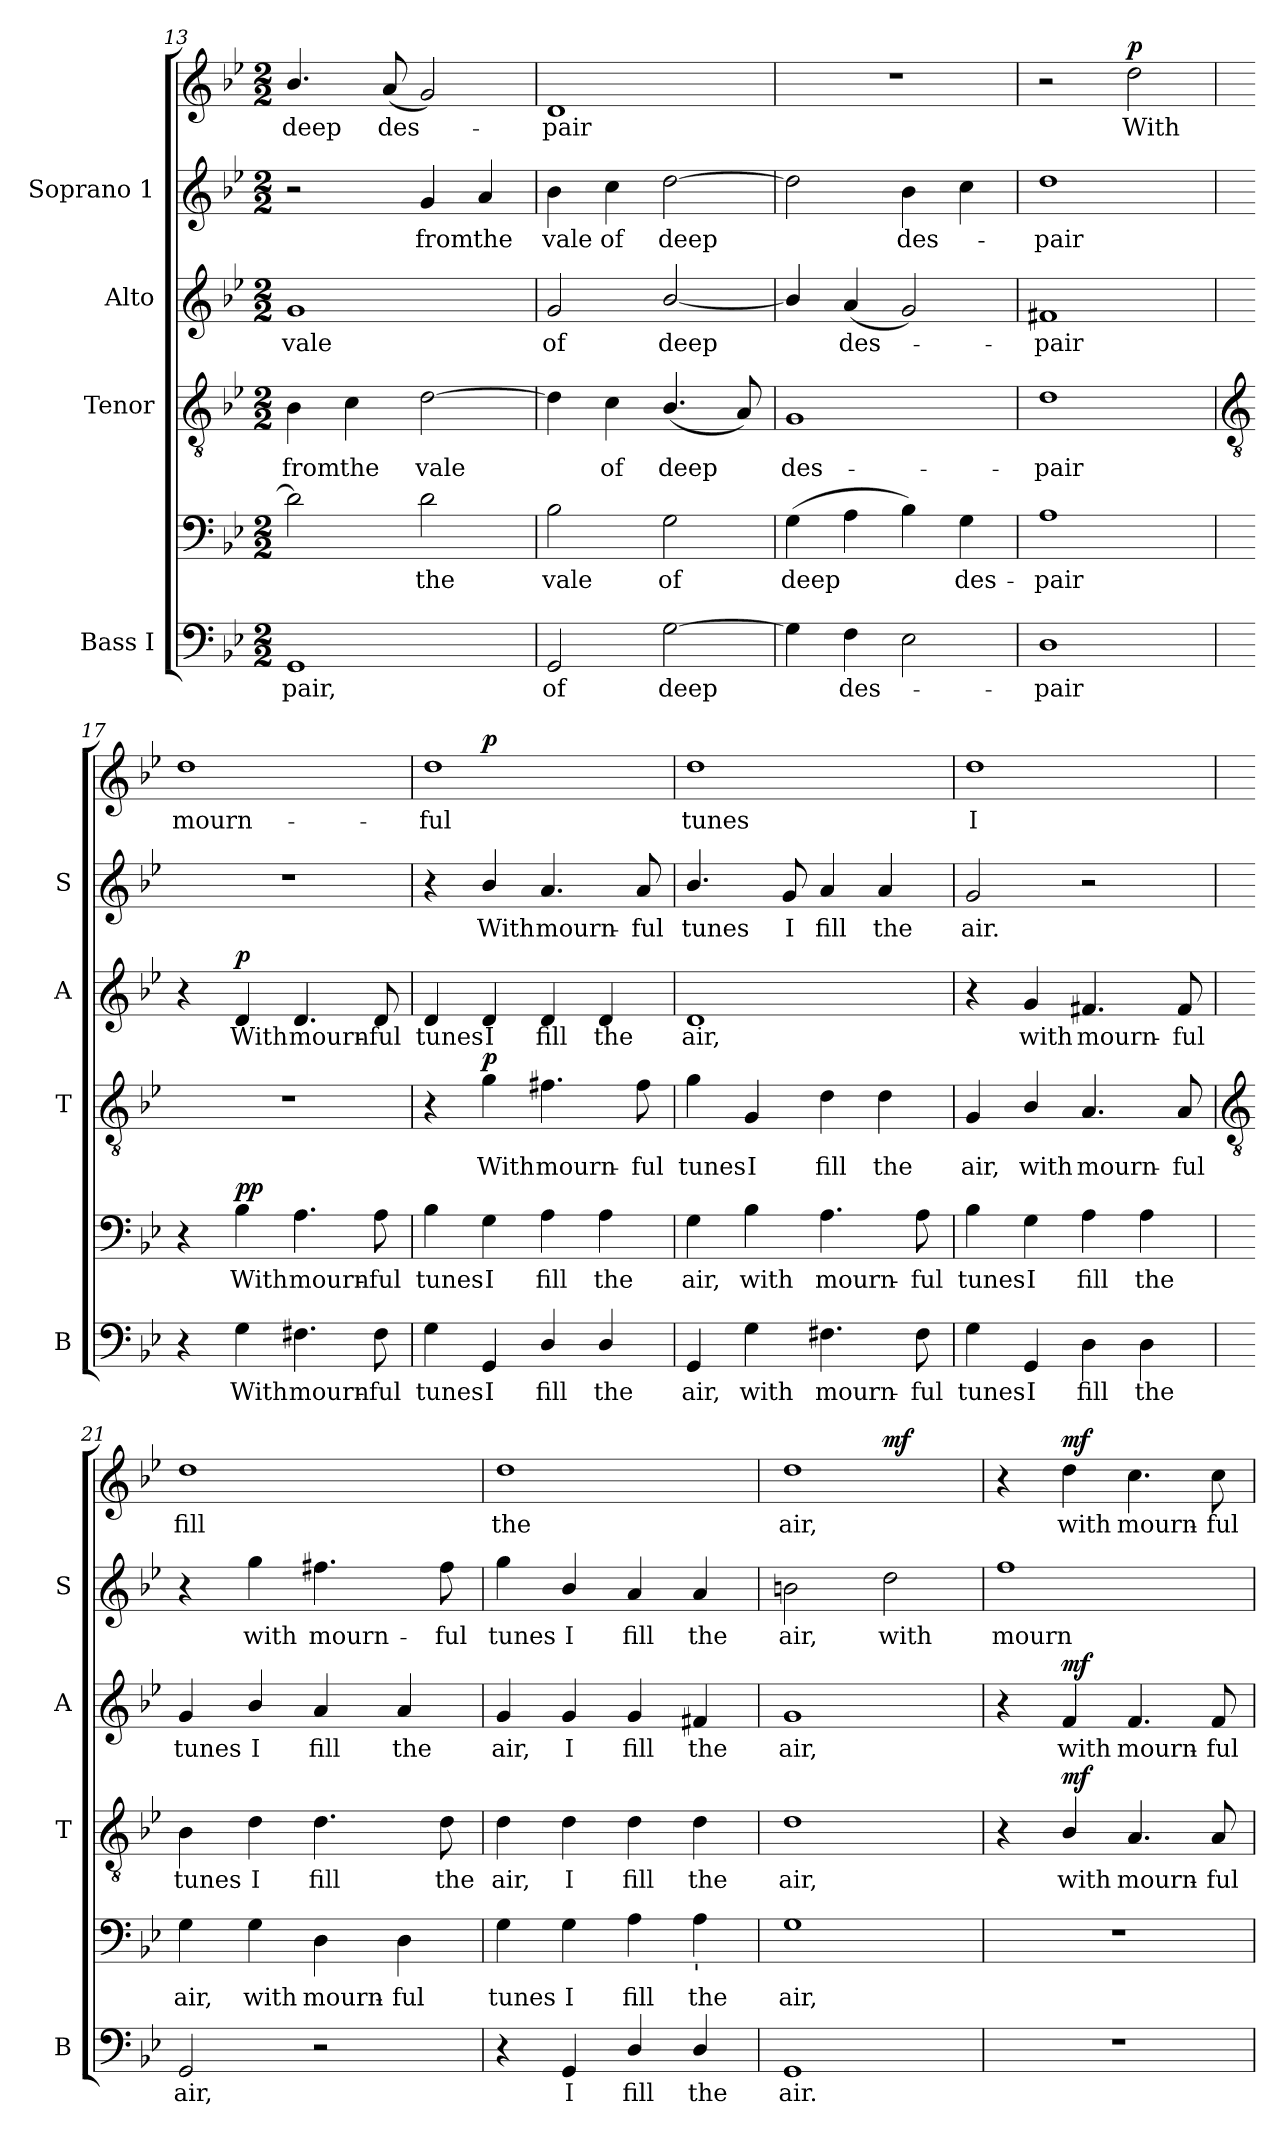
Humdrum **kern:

**kern	**text	**kern	**text	**dynam	**kern	**text	**dynam	**kern	**text	**dynam	**kern	**text	**kern	**text	**dynam
*part4	*part4	*part4	*part4	*part4	*part3	*part3	*part3	*part2	*part2	*part2	*part1	*part1	*part1	*part1	*part1
*staff6	*staff6	*staff5	*staff5	*staff5/6	*staff4	*staff4	*staff4	*staff3	*staff3	*staff3	*staff2	*staff2	*staff1	*staff1	*staff1/2
*I"Bass I	*	*	*	*	*I"Tenor	*	*	*I"Alto	*	*	*I"Soprano 1	*	*	*	*
*I'B	*	*	*	*	*I'T	*	*	*I'A	*	*	*I'S	*	*	*	*
*clefF4	*	*clefF4	*	*	*clefGv2	*	*	*clefG2	*	*	*clefG2	*	*clefG2	*	*
*k[b-e-]	*	*k[b-e-]	*	*	*k[b-e-]	*	*	*k[b-e-]	*	*	*k[b-e-]	*	*k[b-e-]	*	*
*B-:	*	*B-:	*	*	*B-:	*	*	*B-:	*	*	*B-:	*	*B-:	*	*
*M2/2	*	*M2/2	*	*	*M2/2	*	*	*M2/2	*	*	*M2/2	*	*M2/2	*	*
=13	=13	=13	=13	=13	=13	=13	=13	=13	=13	=13	=13	=13	=13	=13	=13
!	!LO:LY:b	!	!	!	!	!LO:LY:b	!	!	!LO:LY:b	!	!	!	!	!LO:LY:b	!
1GG	pair,	2d]	.	.	4B-	from	.	1g	vale	.	2r	.	4.b-/	deep	.
!	!	!	!	!	!	!LO:LY:b	!	!	!	!	!	!	!	!	!
.	.	.	.	.	4c	the	.	.	.	.	.	.	.	.	.
!	!	!	!	!	!	!	!	!	!	!	!	!	!	!LO:LY:b	!
.	.	.	.	.	.	.	.	.	.	.	.	.	(<8a	des-	.
!	!	!	!LO:LY:b	!	!	!LO:LY:b	!	!	!	!	!	!LO:LY:b	!	!	!
.	.	2d	-the	.	[2d	vale	.	.	.	.	4g	from	2g)	.	.
!	!	!	!	!	!	!	!	!	!	!	!	!LO:LY:b	!	!	!
.	.	.	.	.	.	.	.	.	.	.	4a	the	.	.	.
=14	=14	=14	=14	=14	=14	=14	=14	=14	=14	=14	=14	=14	=14	=14	=14
!	!LO:LY:b	!	!LO:LY:b	!	!	!	!	!	!LO:LY:b	!	!	!LO:LY:b	!	!LO:LY:b	!
2GG	of	2B-	vale	.	4d]	.	.	2g	of	.	4b-	vale	1d	pair	.
!	!	!	!	!	!	!LO:LY:b	!	!	!	!	!	!LO:LY:b	!	!	!
.	.	.	.	.	4c	of	.	.	.	.	4cc	of	.	.	.
!	!LO:LY:b	!	!LO:LY:b	!	!	!LO:LY:b	!	!	!LO:LY:b	!	!	!LO:LY:b	!	!	!
[2G	deep	2G	of	.	(<4.B-/	deep	.	[2b-/	deep	.	[2dd	deep	.	.	.
.	.	.	.	.	8A)	.	.	.	.	.	.	.	.	.	.
=15	=15	=15	=15	=15	=15	=15	=15	=15	=15	=15	=15	=15	=15	=15	=15
!	!	!	!LO:LY:b	!	!	!LO:LY:b	!	!	!	!	!	!	!	!	!
4G]	.	(>4G	deep	.	1G	des-	.	4b-/]	.	.	2dd]	.	1r	.	.
!	!LO:LY:b	!	!	!	!	!	!	!	!LO:LY:b	!	!	!	!	!	!
4F	-des-	4A	.	.	.	.	.	(<4a	des-	.	.	.	.	.	.
!	!	!	!	!	!	!	!	!	!	!	!	!LO:LY:b	!	!	!
2E-	.	4B-)	.	.	.	.	.	2g)	.	.	4b-	des-	.	.	.
!	!	!	!LO:LY:b	!	!	!	!	!	!	!	!	!	!	!	!
.	.	4G	des-	.	.	.	.	.	.	.	4cc	.	.	.	.
=16	=16	=16	=16	=16	=16	=16	=16	=16	=16	=16	=16	=16	=16	=16	=16
!	!LO:LY:b	!	!LO:LY:b	!	!	!LO:LY:b	!	!	!LO:LY:b	!	!	!LO:LY:b	!	!	!
1D	pair	1A	pair	.	1d	-pair	.	1f#X	pair	.	1dd	pair	2r	.	.
!	!	!	!	!	!	!	!	!	!	!	!	!	!	!LO:LY:b	!LO:DY:b
.	.	.	.	.	.	.	.	.	.	.	.	.	2dd	With	p
!!LO:LB:g=z
=17	=17	=17	=17	=17	=17	=17	=17	=17	=17	=17	=17	=17	=17	=17	=17
*	*	*	*	*	*clefGv2	*	*	*	*	*	*	*	*	*	*
!	!	!	!	!	!	!	!	!	!	!	!	!	!	!LO:LY:b	!
4r	.	4r	.	.	1r	.	.	4r	.	.	1r	.	1dd	mourn-	.
!	!LO:LY:b	!	!LO:LY:b	!LO:DY:b=2	!	!	!	!	!LO:LY:b	!	!	!	!	!	!
!	!	!	!	!LO:DY:n=1:b	!	!	!	!	!	!LO:DY:b	!	!	!	!	!
4G	With	4B-	With	p p	.	.	.	4d	With	p	.	.	.	.	.
!	!LO:LY:b	!	!LO:LY:b	!	!	!	!	!	!LO:LY:b	!	!	!	!	!	!
4.F#X	mourn-	4.A	mourn-	.	.	.	.	4.d	mourn-	.	.	.	.	.	.
!	!LO:LY:b	!	!LO:LY:b	!	!	!	!	!	!LO:LY:b	!	!	!	!	!	!
8F#	-ful	8A	-ful	.	.	.	.	8d	-ful	.	.	.	.	.	.
=18	=18	=18	=18	=18	=18	=18	=18	=18	=18	=18	=18	=18	=18	=18	=18
!	!LO:LY:b	!	!LO:LY:b	!	!	!	!	!	!LO:LY:b	!	!	!	!	!LO:LY:b	!
4G	tunes	4B-	tunes	.	4r	.	.	4d	tunes	.	4r	.	1dd	-ful	.
!	!LO:LY:b	!	!LO:LY:b	!	!	!LO:LY:b	!LO:DY:b	!	!LO:LY:b	!	!	!LO:LY:b	!	!	!LO:DY:b=2
4GG	I	4G	I	.	4g	With	p	4d	I	.	4b-/	With	.	.	p
!	!LO:LY:b	!	!LO:LY:b	!	!	!LO:LY:b	!	!	!LO:LY:b	!	!	!LO:LY:b	!	!	!
4D/	fill	4A	fill	.	4.f#X	mourn-	.	4d	fill	.	4.a	mourn-	.	.	.
!	!LO:LY:b	!	!LO:LY:b	!	!	!	!	!	!LO:LY:b	!	!	!	!	!	!
4D/	the	4A	the	.	.	.	.	4d	the	.	.	.	.	.	.
!	!	!	!	!	!	!LO:LY:b	!	!	!	!	!	!LO:LY:b	!	!	!
.	.	.	.	.	8f#	-ful	.	.	.	.	8a	-ful	.	.	.
=19	=19	=19	=19	=19	=19	=19	=19	=19	=19	=19	=19	=19	=19	=19	=19
!	!LO:LY:b	!	!LO:LY:b	!	!	!LO:LY:b	!	!	!LO:LY:b	!	!	!LO:LY:b	!	!LO:LY:b	!
4GG	air,	4G	air,	.	4g	tunes	.	1d	air,	.	4.b-/	tunes	1dd	tunes	.
!	!LO:LY:b	!	!LO:LY:b	!	!	!LO:LY:b	!	!	!	!	!	!	!	!	!
4G	with	4B-	with	.	4G	I	.	.	.	.	.	.	.	.	.
!	!	!	!	!	!	!	!	!	!	!	!	!LO:LY:b	!	!	!
.	.	.	.	.	.	.	.	.	.	.	8g	I	.	.	.
!	!LO:LY:b	!	!LO:LY:b	!	!	!LO:LY:b	!	!	!	!	!	!LO:LY:b	!	!	!
4.F#X	mourn-	4.A	mourn-	.	4d	fill	.	.	.	.	4a	fill	.	.	.
!	!	!	!	!	!	!LO:LY:b	!	!	!	!	!	!LO:LY:b	!	!	!
.	.	.	.	.	4d	the	.	.	.	.	4a	the	.	.	.
!	!LO:LY:b	!	!LO:LY:b	!	!	!	!	!	!	!	!	!	!	!	!
8F#	-ful	8A	-ful	.	.	.	.	.	.	.	.	.	.	.	.
=20	=20	=20	=20	=20	=20	=20	=20	=20	=20	=20	=20	=20	=20	=20	=20
!	!LO:LY:b	!	!LO:LY:b	!	!	!LO:LY:b	!	!	!	!	!	!LO:LY:b	!	!LO:LY:b	!
4G	tunes	4B-	tunes	.	4G	air,	.	4r	.	.	2g	air.	1dd	I	.
!	!LO:LY:b	!	!LO:LY:b	!	!	!LO:LY:b	!	!	!LO:LY:b	!	!	!	!	!	!
4GG	I	4G	I	.	4B-/	with	.	4g	with	.	.	.	.	.	.
!	!LO:LY:b	!	!LO:LY:b	!	!	!LO:LY:b	!	!	!LO:LY:b	!	!	!	!	!	!
4D	fill	4A	fill	.	4.A	mourn-	.	4.f#X	mourn-	.	2r	.	.	.	.
!	!LO:LY:b	!	!LO:LY:b	!	!	!	!	!	!	!	!	!	!	!	!
4D	the	4A	the	.	.	.	.	.	.	.	.	.	.	.	.
!	!	!	!	!	!	!LO:LY:b	!	!	!LO:LY:b	!	!	!	!	!	!
.	.	.	.	.	8A	-ful	.	8f#	-ful	.	.	.	.	.	.
!!LO:LB:g=z
=21	=21	=21	=21	=21	=21	=21	=21	=21	=21	=21	=21	=21	=21	=21	=21
*	*	*	*	*	*clefGv2	*	*	*	*	*	*	*	*	*	*
!	!LO:LY:b	!	!LO:LY:b	!	!	!LO:LY:b	!	!	!LO:LY:b	!	!	!	!	!LO:LY:b	!
2GG	air,	4G	air,	.	4B-	tunes	.	4g	tunes	.	4r	.	1dd	fill	.
!	!	!	!LO:LY:b	!	!	!LO:LY:b	!	!	!LO:LY:b	!	!	!LO:LY:b	!	!	!
.	.	4G	with	.	4d	I	.	4b-/	I	.	4gg	with	.	.	.
!	!	!	!LO:LY:b	!	!	!LO:LY:b	!	!	!LO:LY:b	!	!	!LO:LY:b	!	!	!
2r	.	4D	mourn-	.	4.d	fill	.	4a	fill	.	4.ff#X	mourn-	.	.	.
!	!	!	!LO:LY:b	!	!	!	!	!	!LO:LY:b	!	!	!	!	!	!
.	.	4D	-ful	.	.	.	.	4a	the	.	.	.	.	.	.
!	!	!	!	!	!	!LO:LY:b	!	!	!	!	!	!LO:LY:b	!	!	!
.	.	.	.	.	8d	the	.	.	.	.	8ff#	-ful	.	.	.
=22	=22	=22	=22	=22	=22	=22	=22	=22	=22	=22	=22	=22	=22	=22	=22
!	!	!	!LO:LY:b	!	!	!LO:LY:b	!	!	!LO:LY:b	!	!	!LO:LY:b	!	!LO:LY:b	!
4r	.	4G	tunes	.	4d	air,	.	4g	air,	.	4gg	tunes	1dd	the	.
!	!LO:LY:b	!	!LO:LY:b	!	!	!LO:LY:b	!	!	!LO:LY:b	!	!	!LO:LY:b	!	!	!
4GG	I	4G	I	.	4d	I	.	4g	I	.	4b-/	I	.	.	.
!	!LO:LY:b	!	!LO:LY:b	!	!	!LO:LY:b	!	!	!LO:LY:b	!	!	!LO:LY:b	!	!	!
4D/	fill	4A	fill	.	4d	fill	.	4g	fill	.	4a	fill	.	.	.
!	!	!LO:TX:b:t='	!	!	!	!	!	!	!	!	!	!	!	!	!
!	!LO:LY:b	!	!LO:LY:b	!	!	!LO:LY:b	!	!	!LO:LY:b	!	!	!LO:LY:b	!	!	!
4D/	the	4A	the	.	4d	the	.	4f#X	the	.	4a	the	.	.	.
=23	=23	=23	=23	=23	=23	=23	=23	=23	=23	=23	=23	=23	=23	=23	=23
!	!LO:LY:b	!	!LO:LY:b	!	!	!LO:LY:b	!	!	!LO:LY:b	!	!	!LO:LY:b	!	!LO:LY:b	!
1GG	air.	1G	air,	.	1d	air,	.	1g	air,	.	2bn	air,	1dd	air,	.
!	!	!	!	!	!	!	!	!	!	!	!	!LO:LY:b	!	!	!LO:DY:b=2
.	.	.	.	.	.	.	.	.	.	.	2dd	with	.	.	mf
=24	=24	=24	=24	=24	=24	=24	=24	=24	=24	=24	=24	=24	=24	=24	=24
!	!	!	!	!	!	!	!	!	!	!	!	!LO:LY:b	!	!	!
1r	.	1r	.	.	4r	.	.	4r	.	.	1ff	mourn-	4r	.	.
!	!	!	!	!	!	!LO:LY:b	!LO:DY:b	!	!LO:LY:b	!LO:DY:b	!	!	!	!LO:LY:b	!LO:DY:b
.	.	.	.	.	4B-/	with	mf	4f	with	mf	.	.	4dd	with	mf
!	!	!	!	!	!	!LO:LY:b	!	!	!LO:LY:b	!	!	!	!	!LO:LY:b	!
.	.	.	.	.	4.A	mourn-	.	4.f	mourn-	.	.	.	4.cc	mourn-	.
!	!	!	!	!	!	!LO:LY:b	!	!	!LO:LY:b	!	!	!	!	!LO:LY:b	!
.	.	.	.	.	8A	-ful	.	8f	-ful	.	.	.	8cc	-ful	.
=	=	=	=	=	=	=	=	=	=	=	=	=	=	=	=
*-	*-	*-	*-	*-	*-	*-	*-	*-	*-	*-	*-	*-	*-	*-	*-
